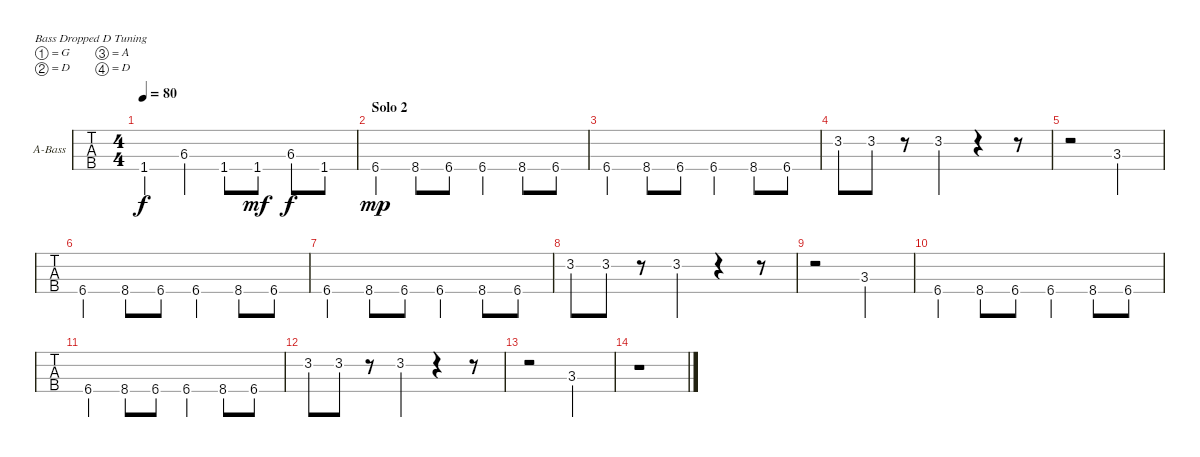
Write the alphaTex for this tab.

\bracketExtendMode groupsimilarinstruments
\firstSystemTrackNameOrientation horizontal
\otherSystemsTrackNameOrientation horizontal
\chordDiagramsInScore
\track ("Bass Dropped D" "A-Bass") {instrument acousticbass}
\staff {tabs}
\tuning (G2 D2 A1 D1)
\ts (4 4)
\tempo 80
\clef f4
\ks c
1.4.4{dy f} 6.3.4 1.4.8 1.4.8{dy mf} 6.3.8{dy f} 1.4.8 |
\section ("" "Solo 2")
6.4.4{dy mp} 8.4.8 6.4.8 6.4.4 8.4.8 6.4.8 |
6.4.4 8.4.8 6.4.8 6.4.4 8.4.8 6.4.8 |
3.2.8 3.2.8 r.8 3.2.4 r.4 r.8 |
r.2 3.3.2 |
6.4.4 8.4.8 6.4.8 6.4.4 8.4.8 6.4.8 |
6.4.4 8.4.8 6.4.8 6.4.4 8.4.8 6.4.8 |
3.2.8 3.2.8 r.8 3.2.4 r.4 r.8 |
r.2 3.3.2 |
6.4.4 8.4.8 6.4.8 6.4.4 8.4.8 6.4.8 |
6.4.4 8.4.8 6.4.8 6.4.4 8.4.8 6.4.8 |
3.2.8 3.2.8 r.8 3.2.4 r.4 r.8 |
r.2 3.3.2 |
r.1
